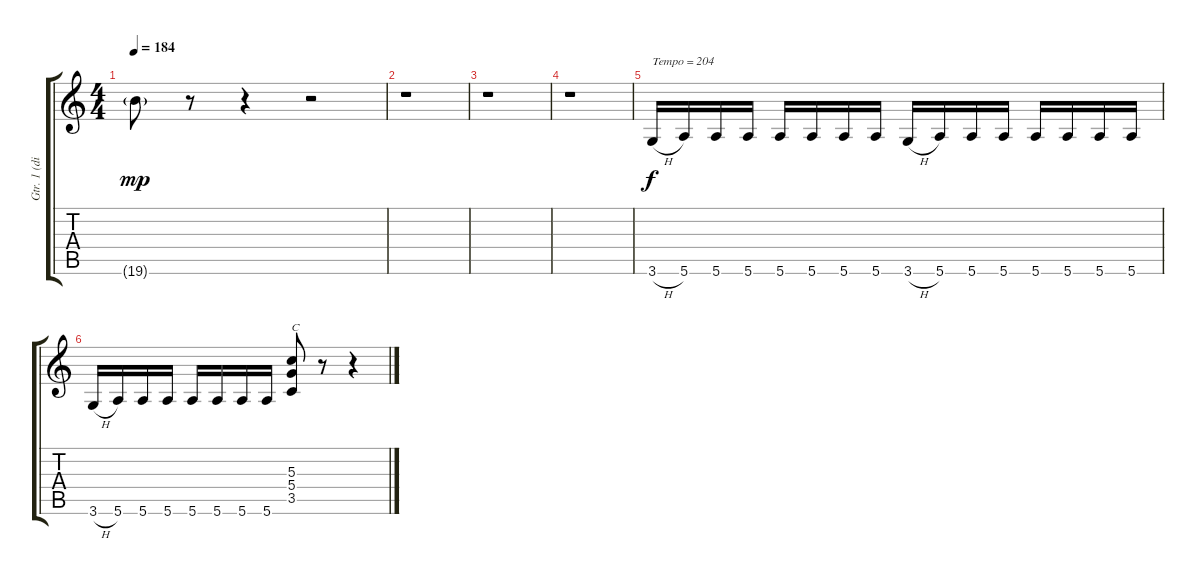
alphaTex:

\track ("Gtr. 1 (dist.)" "Gtr. 1 (di") {instrument distortionguitar}
\staff {score tabs}
\tuning (E4 B3 G3 D3 A2 E2) {hide}
\ts (4 4)
\tempo 184
\clef g2
\ks c
19.6{g}.8{dy mp} r.8 r.4 r.2 |
r.1 |
r.1 |
r.1 |
3.6{h}.16{txt "Tempo = 204" dy f} 5.6.16 5.6.16 5.6.16 5.6.16 5.6.16 5.6.16 5.6.16 3.6{h}.16 5.6.16 5.6.16 5.6.16 5.6.16 5.6.16 5.6.16 5.6.16 |
3.6{h}.16 5.6.16 5.6.16 5.6.16 5.6.16 5.6.16 5.6.16 5.6.16 (5.3 5.4 3.5).8{txt "C"} r.8 r.4
